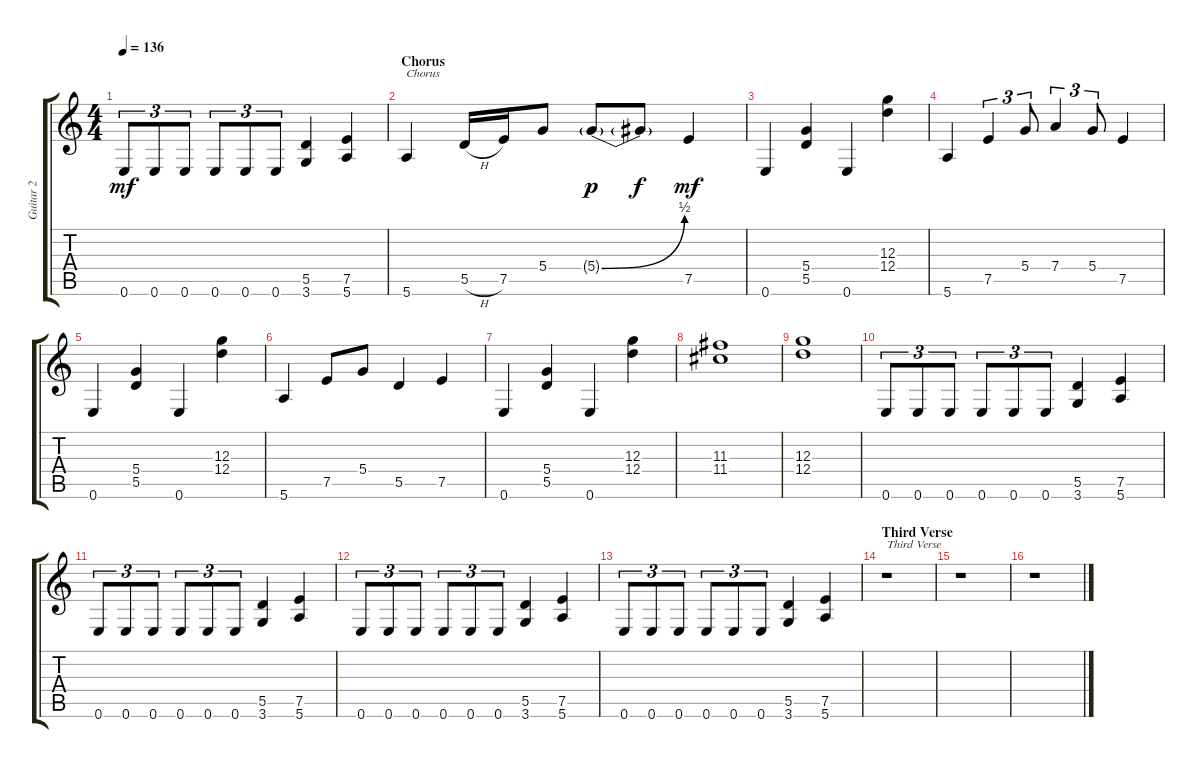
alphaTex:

\track ("Guitar 2" "Guitar 2") {instrument distortionguitar}
\staff {score tabs}
\tuning (E4 B3 G3 D3 A2 E2) {hide}
\ts (4 4)
\tempo 136
\clef g2
\ks c
0.6.8{tu (3 2) dy mf} 0.6.8{tu (3 2)} 0.6.8{tu (3 2)} 0.6.8{tu (3 2)} 0.6.8{tu (3 2)} 0.6.8{tu (3 2)} (5.5 3.6).4 (7.5 5.6).4 |
\section ("" "Chorus")
5.6.4{txt "Chorus"} 5.5{h}.16 7.5.16 5.4.8 5.4{be (bend 0 0 60 2) g}.8{dy p} 5.4{t}.8{dy f} 7.5.4{dy mf} |
0.6.4 (5.4 5.5).4 0.6.4 (12.3 12.4).4 |
5.6.4 7.5.4{tu (3 2)} 5.4.8{tu (3 2)} 7.4.4{tu (3 2)} 5.4.8{tu (3 2)} 7.5.4 |
0.6.4 (5.4 5.5).4 0.6.4 (12.3 12.4).4 |
5.6.4 7.5.8 5.4.8 5.5.4 7.5.4 |
0.6.4 (5.4 5.5).4 0.6.4 (12.3 12.4).4 |
(11.3 11.4).1 |
(12.3 12.4).1 |
0.6.8{tu (3 2)} 0.6.8{tu (3 2)} 0.6.8{tu (3 2)} 0.6.8{tu (3 2)} 0.6.8{tu (3 2)} 0.6.8{tu (3 2)} (5.5 3.6).4 (7.5 5.6).4 |
0.6.8{tu (3 2)} 0.6.8{tu (3 2)} 0.6.8{tu (3 2)} 0.6.8{tu (3 2)} 0.6.8{tu (3 2)} 0.6.8{tu (3 2)} (5.5 3.6).4 (7.5 5.6).4 |
0.6.8{tu (3 2)} 0.6.8{tu (3 2)} 0.6.8{tu (3 2)} 0.6.8{tu (3 2)} 0.6.8{tu (3 2)} 0.6.8{tu (3 2)} (5.5 3.6).4 (7.5 5.6).4 |
0.6.8{tu (3 2)} 0.6.8{tu (3 2)} 0.6.8{tu (3 2)} 0.6.8{tu (3 2)} 0.6.8{tu (3 2)} 0.6.8{tu (3 2)} (5.5 3.6).4 (7.5 5.6).4 |
\section ("" "Third Verse")
r.1{txt "Third Verse"} |
r.1 |
r.1
